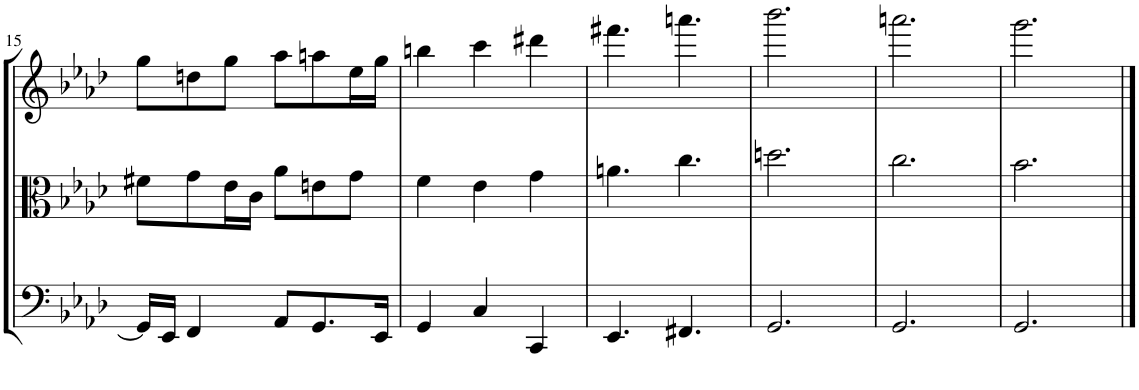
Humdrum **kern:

**kern	**kern	**kern
*part3	*part2	*part1
*staff3	*staff2	*staff1
*I"Violoncello	*I"Viola	*I"Violin I
*I'Vc	*I'Vla	*I'Vln
!!LO:PB:g=z
*clefF4	*clefC3	*clefG2
*k[b-e-a-d-]	*k[b-e-a-d-]	*k[b-e-a-d-]
*M6/8	*M6/8	*M6/8
=15	=15	=15
16GG/LL]	8f#X\L	8gg\L
16EE-/JJ	.	.
4FF/	8g\	8ddn\
.	16e-\L	8gg\J
.	16c\JJ	.
8AA-/L	8a-\L	8aa-\L
8.GG/	8en\	8aan\
.	8g\J	16ee-\L
16EE-/Jk	.	16gg\JJ
=16	=16	=16
4GG/	4f\	4bbn\
4C/	4e-\	4ccc\
4CC/	4g\	4ddd#X\
=17	=17	=17
4.EE-/	4.an\	4.fff#X\
4.FF#X/	4.cc\	4.aaan\
=18	=18	=18
2.GG/	2.ddn\	2.bbb-\
=19	=19	=19
2.GG/	2.cc\	2.aaan\
=20	=20	=20
2.GG/	2.b-\	2.ggg\
==	==	==
*-	*-	*-
